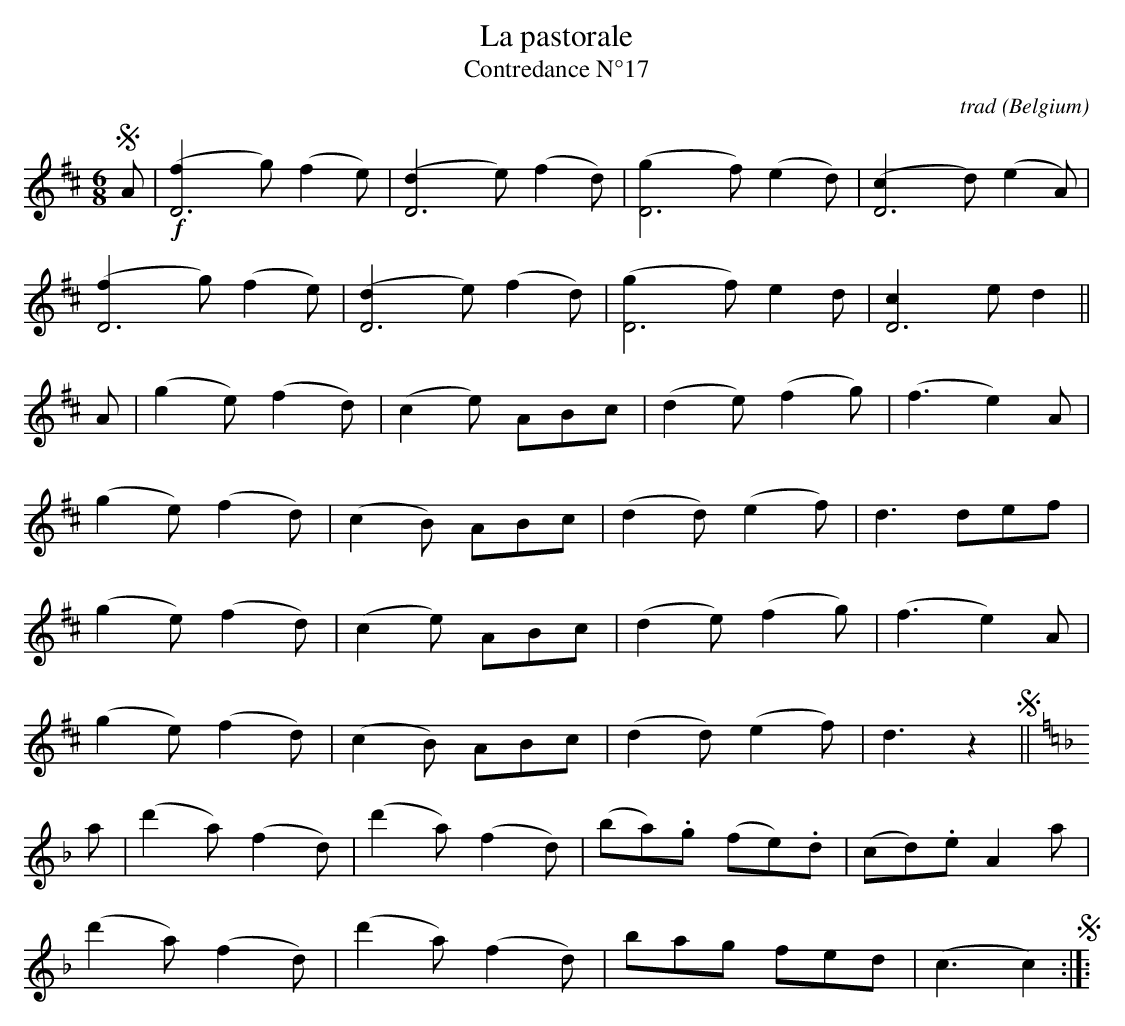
X:1
T:La pastorale
T:Contredance N°17
C:trad
O:Belgium
M:6/8
L:1/8
K:Dmaj
!segno!A|!f![D6(f2]g) (f2e)|[D6(d2]e) (f2d)|[D6(g2]f) (e2d)|[D6(c2]d) (e2A)|
[D6(f2]g) (f2e)|[D6(d2]e) (f2d)|[D6(g2]f) e2d|[D6c2] ed2||
A|(g2e) (f2d)|(c2e) ABc|(d2e) (f2g)|(f3 e2)A|
(g2e) (f2d)|(c2B) ABc|(d2d) (e2f)|d3 def|
(g2e) (f2d)|(c2e) ABc|(d2e) (f2g)|(f3 e2)A|
(g2e) (f2d)|(c2B) ABc|(d2d) (e2f)|d3 z2 !segno!||
K:Dmin
a|(d'2a) (f2d)|(d'2a) (f2d)|(ba).g (fe).d|(cd).e A2a|
(d'2a) (f2d)|(d'2a) (f2d)|bag fed|(c3 c2)!segno!:|]:
